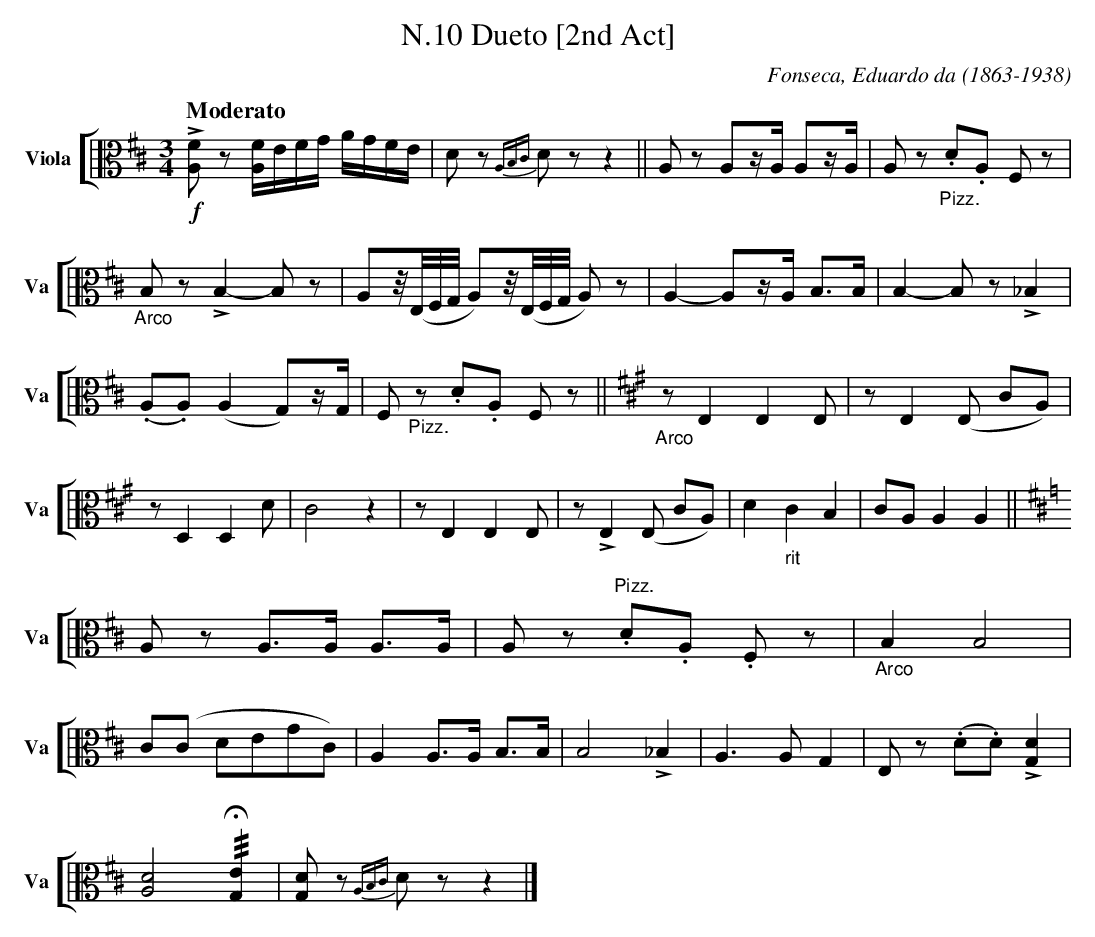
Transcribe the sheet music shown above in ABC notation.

X:1
T:N.10 Dueto [2nd Act]
C:Fonseca, Eduardo da (1863-1938)
M:3/4
L:1/4
K:D
V: 4 clef=alto name="Viola" sname="Va"
%%staves [ 4 ]
[Q:"Moderato"] !f! !>![A,F]/z/ [A,F]//E//F//G// A//G//F//E// | D/z/ {A,B,C}D/z/z || \
   A,/z/ A,/z//A,// A,/z//A,// | A,/z/ "_Pizz." .D/.A,/ F,/z/ | "_Arco" B,/z/ !>!B,-B,/z/ | \
  A,/z/8(E,/8F,/8G,/8 A,/)z/8(E,/8F,/8G,/8 A,/)z/ | A,-A,/z//A,// B,/>B,/ | B,-B,/z/!>!_B, | \
  (.A,/.A,/)(A,G,/)z//G,// | F,/"_Pizz." z/ .D/.A,/ F,/z/||[K:A]"_Arco"z/E,E,E,/ | z/E,(E,/ C/A,/) | \
   z/D,D,D/ | C2z | z/E,E,E,/ | z/!>!E, (E,/ C/A,/) | D"_rit"CB, | C/A,/A,A,||\
[K:D]A,/z/ A,/>A,/ A,/>A,/ | A,/z/ "Pizz.".D/.A,/ .F,/z/ | "_Arco"B,B,2 | \
C/(C/ D/E/G/C/) |A, A,/>A,/ B,/>B,/ | B,2!>!_B, | A,>A,G, |E,/z/ (.D/.D/)!>![G,D] |
 [A,2D2]!fermata! !///![G,E]|[G,/D/]z/ {A,B,C}D/z/z |] \
